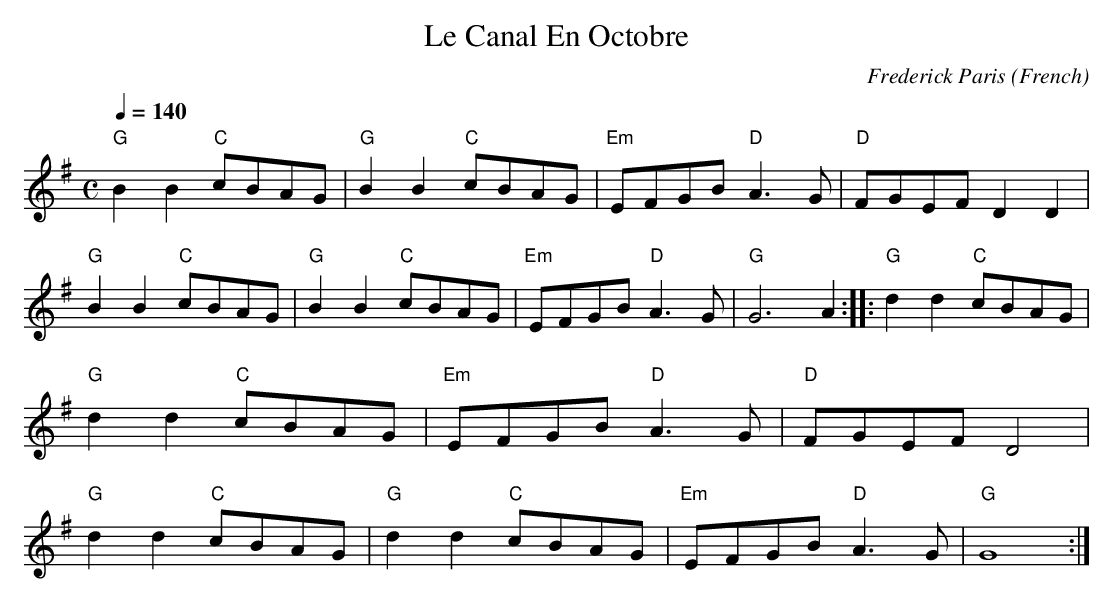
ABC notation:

X:1
T: Canal En Octobre, Le
C: Frederick Paris
O: French
M: C
K: G
L: 1/4
Q: 140
"G" B B "C" c/B/A/G/ | "G" B B "C" c/B/A/G/ | "Em" E/F/G/B/ "D" A>G |\
"D" F/G/E/F/ D D |
"G" B B "C" c/B/A/G/ | "G" B B "C" c/B/A/G/ | "Em" E/F/G/B/ "D" A>G |\
"G" G3 A :|\
|: "G" d d "C" c/B/A/G/ | "G" d d "C" c/B/A/G/ | "Em" E/F/G/B/ "D" A>G |\
"D" F/G/E/F/ D2 |\
"G" d d "C" c/B/A/G/ | "G" d d "C" c/B/A/G/ | "Em" E/F/G/B/ "D" A>G | "G" G4 :|
